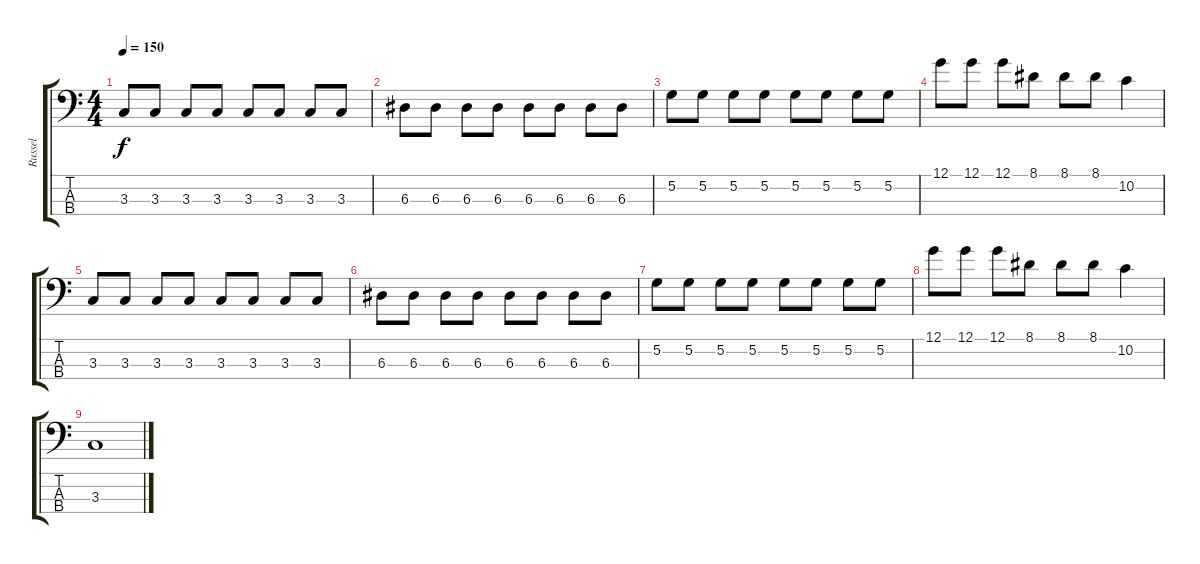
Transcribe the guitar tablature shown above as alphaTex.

\track ("Russel" "Russel") {instrument electricbasspick}
\staff {score tabs}
\tuning (G2 D2 A1 E1) {hide}
\ts (4 4)
\tempo 150
\clef f4
\ks c
3.3.8{dy f} 3.3.8 3.3.8 3.3.8 3.3.8 3.3.8 3.3.8 3.3.8 |
6.3.8 6.3.8 6.3.8 6.3.8 6.3.8 6.3.8 6.3.8 6.3.8 |
5.2.8 5.2.8 5.2.8 5.2.8 5.2.8 5.2.8 5.2.8 5.2.8 |
12.1.8 12.1.8 12.1.8 8.1.8 8.1.8 8.1.8 10.2.4 |
3.3.8 3.3.8 3.3.8 3.3.8 3.3.8 3.3.8 3.3.8 3.3.8 |
6.3.8 6.3.8 6.3.8 6.3.8 6.3.8 6.3.8 6.3.8 6.3.8 |
5.2.8 5.2.8 5.2.8 5.2.8 5.2.8 5.2.8 5.2.8 5.2.8 |
12.1.8 12.1.8 12.1.8 8.1.8 8.1.8 8.1.8 10.2.4 |
3.3.1
